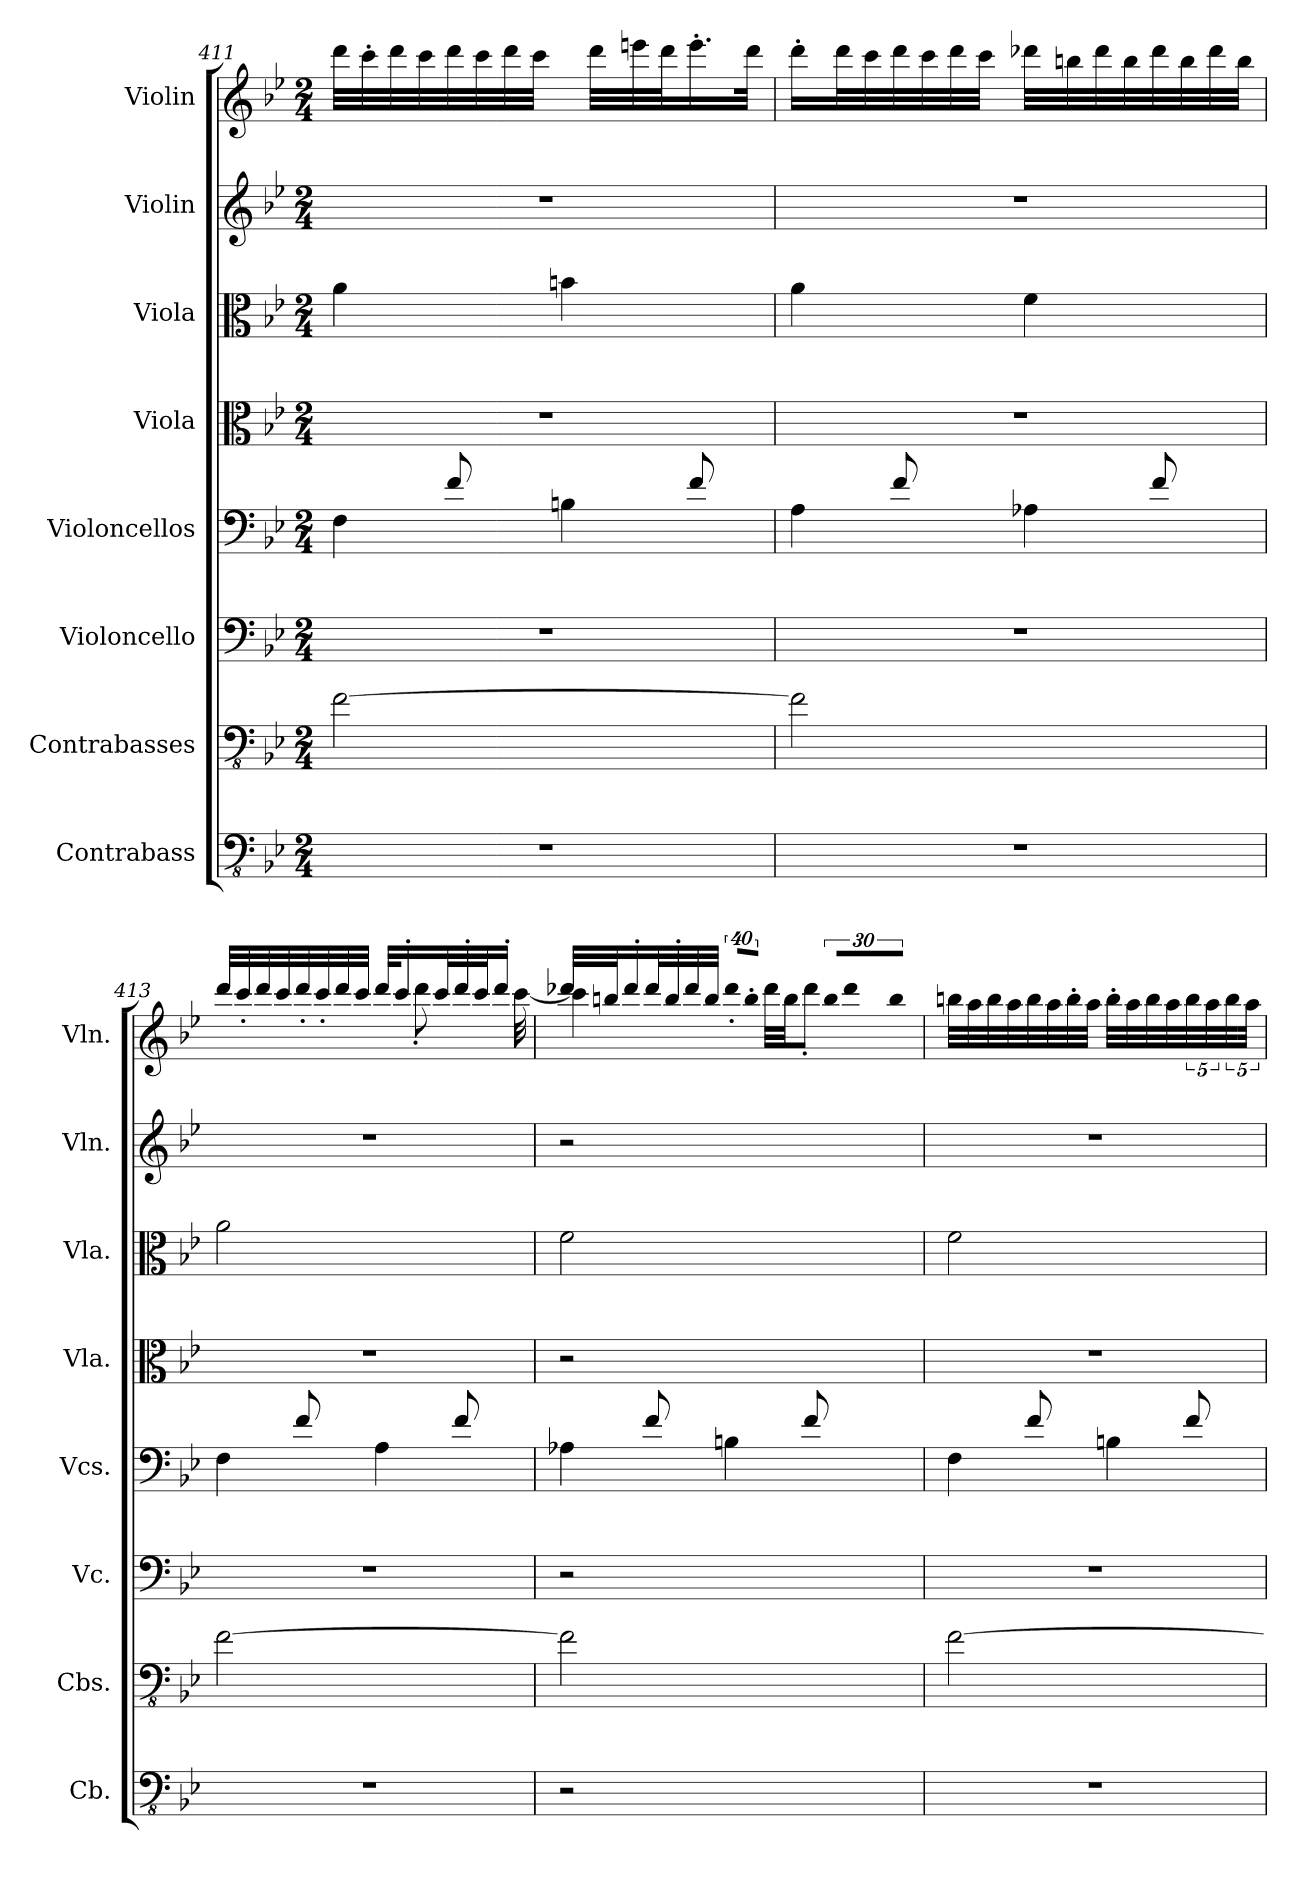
**kern	**kern	**kern	**kern	**kern	**kern	**kern	**kern
*part8	*part7	*part6	*part5	*part4	*part3	*part2	*part1
*staff8	*staff7	*staff6	*staff5	*staff4	*staff3	*staff2	*staff1
*I"Contrabass	*I"Contrabasses	*I"Violoncello	*I"Violoncellos	*I"Viola	*I"Viola	*I"Violin	*I"Violin
*I'Cb.	*I'Cbs.	*I'Vc.	*I'Vcs.	*I'Vla.	*I'Vla.	*I'Vln.	*I'Vln.
!!LO:PB:g=z
*clefFv4	*clefFv4	*clefF4	*clefF4	*clefC3	*clefC3	*clefG2	*clefG2
*ITrd7c12	*	*	*	*	*	*	*
*k[b-e-]	*k[b-e-]	*k[b-e-]	*k[b-e-]	*k[b-e-]	*k[b-e-]	*k[b-e-]	*k[b-e-]
*M2/4	*M2/4	*M2/4	*M2/4	*M2/4	*M2/4	*M2/4	*M2/4
=411	=411	=411	=411	=411	=411	=411	=411
*	*	*	*^	*	*	*	*
2r	[2F\	2r	8ryy	4F\	2r	4a\	2r	32ddd\LLL
.	.	.	.	.	.	.	.	32ccc'\
.	.	.	.	.	.	.	.	32ddd\
.	.	.	.	.	.	.	.	32ccc\
.	.	.	8f/	.	.	.	.	32ddd\
.	.	.	.	.	.	.	.	32ccc\
.	.	.	.	.	.	.	.	32ddd\
.	.	.	.	.	.	.	.	32ccc\JJJ
.	.	.	8ryy	4Bn\	.	4bn\	.	32ryy
.	.	.	.	.	.	.	.	32ddd\LLL
.	.	.	.	.	.	.	.	32eeen\
.	.	.	.	.	.	.	.	32ddd\J
.	.	.	8f/	.	.	.	.	16.eee'\
.	.	.	.	.	.	.	.	32ddd\JJk
=412	=412	=412	=412	=412	=412	=412	=412	=412
2r	2F\]	2r	8ryy	4A\	2r	4a\	2r	16ddd'\LL
.	.	.	.	.	.	.	.	32ddd\L
.	.	.	.	.	.	.	.	32ccc\
.	.	.	8f/	.	.	.	.	32ddd\
.	.	.	.	.	.	.	.	32ccc\
.	.	.	.	.	.	.	.	32ddd\
.	.	.	.	.	.	.	.	32ccc\JJJ
.	.	.	8ryy	4A-X\	.	4f\	.	32ddd-X\LLL
.	.	.	.	.	.	.	.	32bbn\
.	.	.	.	.	.	.	.	32ddd-\
.	.	.	.	.	.	.	.	32bb\
.	.	.	8f/	.	.	.	.	32ddd-\
.	.	.	.	.	.	.	.	32bb\
.	.	.	.	.	.	.	.	32ddd-\
.	.	.	.	.	.	.	.	32bb\JJJ
!!LO:PB:g=z
=413	=413	=413	=413	=413	=413	=413	=413	=413
*	*	*	*	*	*	*	*	*^
2r	[2F\	2r	8ryy	4F\	2r	2a\	2r	32ddd/LLL	4ryy
.	.	.	.	.	.	.	.	32ccc'/	.
.	.	.	.	.	.	.	.	32ddd/	.
.	.	.	.	.	.	.	.	32ccc/	.
.	.	.	8f/	.	.	.	.	32ddd'/	.
.	.	.	.	.	.	.	.	32ccc'/	.
.	.	.	.	.	.	.	.	32ddd/	.
.	.	.	.	.	.	.	.	32ccc/JJJ	.
.	.	.	8ryy	4A\	.	.	.	32ddd/KLL	16ryy
.	.	.	.	.	.	.	.	16ccc'/	.
.	.	.	.	.	.	.	.	.	8ddd'\
.	.	.	.	.	.	.	.	32ccc/L	.
.	.	.	8f/	.	.	.	.	32ddd'/	.
.	.	.	.	.	.	.	.	32ccc/J	.
.	.	.	.	.	.	.	.	16ddd'/JJ	32ryy
.	.	.	.	.	.	.	.	.	[32ccc\
!!LO:PB:g=z	!!
=414	=414	=414	=414	=414	=414	=414	=414	=414	=414
2r	2F\]	2r	8ryy	4A-X\	2r	2f\	2r	32ddd-X/LLL	4ccc\]
.	.	.	.	.	.	.	.	32bbn/J	.
.	.	.	.	.	.	.	.	16ddd-'/	.
.	.	.	8f/	.	.	.	.	32ddd-/L	.
.	.	.	.	.	.	.	.	32bb'/	.
.	.	.	.	.	.	.	.	32ddd-/	.
.	.	.	.	.	.	.	.	32bb/JJJ	.
!	!	!	!	!	!	!	!	!LO:N:vis=32	!
.	.	.	8ryy	4Bn\	.	.	.	640%23ddd-'/LLL	16ryy
!	!	!	!	!	!	!	!	!LO:N:vis=32	!
.	.	.	.	.	.	.	.	640%23bb'/JJJ	.
.	.	.	.	.	.	.	.	.	32ddd-\LLL
!	!	!	!	!	!	!	!	!LO:N:vis=32	!
.	.	.	.	.	.	.	.	640%23ryy	.
.	.	.	.	.	.	.	.	.	32bb\JJ
!	!	!	!	!	!	!	!	!LO:N:vis=32	!
.	.	.	.	.	.	.	.	640%23ryy	.
.	.	.	8f/	.	.	.	.	.	8ddd-'\J
!	!	!	!	!	!	!	!	!LO:N:vis=64	!
.	.	.	.	.	.	.	.	960%17ryy	.
!	!	!	!	!	!	!	!	!LO:N:vis=64	!
.	.	.	.	.	.	.	.	960%17bb/KLLL	.
!	!	!	!	!	!	!	!	!LO:N:vis=32	!
.	.	.	.	.	.	.	.	640%23ddd-/	.
!	!	!	!	!	!	!	!	!LO:N:vis=32	!
.	.	.	.	.	.	.	.	640%23bb/JJJ	.
960ryy	960ryy	960ryy	960ryy	960ryy	960ryy	960ryy	960ryy	.	960ryy
*	*	*	*	*	*	*	*	*v	*v
!!LO:PB:g=z
=415	=415	=415	=415	=415	=415	=415	=415	=415
2r	[2F\	2r	8ryy	4F\	2r	2f\	2r	32bbn\LLL
.	.	.	.	.	.	.	.	32aa\
.	.	.	.	.	.	.	.	32bb\
.	.	.	.	.	.	.	.	32aa\
.	.	.	8f/	.	.	.	.	32bb\
.	.	.	.	.	.	.	.	32aa\
.	.	.	.	.	.	.	.	32bb'\
.	.	.	.	.	.	.	.	32aa\JJJ
.	.	.	8ryy	4Bn\	.	.	.	32bb'\LLL
.	.	.	.	.	.	.	.	32aa\
.	.	.	.	.	.	.	.	32bb\
.	.	.	.	.	.	.	.	32aa\
.	.	.	8f/	.	.	.	.	40bb\
.	.	.	.	.	.	.	.	40aa\JJJ
.	.	.	.	.	.	.	.	80ryy
.	.	.	.	.	.	.	.	40bb\
.	.	.	.	.	.	.	.	80ryy
.	.	.	.	.	.	.	.	40aa\
*	*	*	*v	*v	*	*	*	*
=	=	=	=	=	=	=	=
*-	*-	*-	*-	*-	*-	*-	*-
